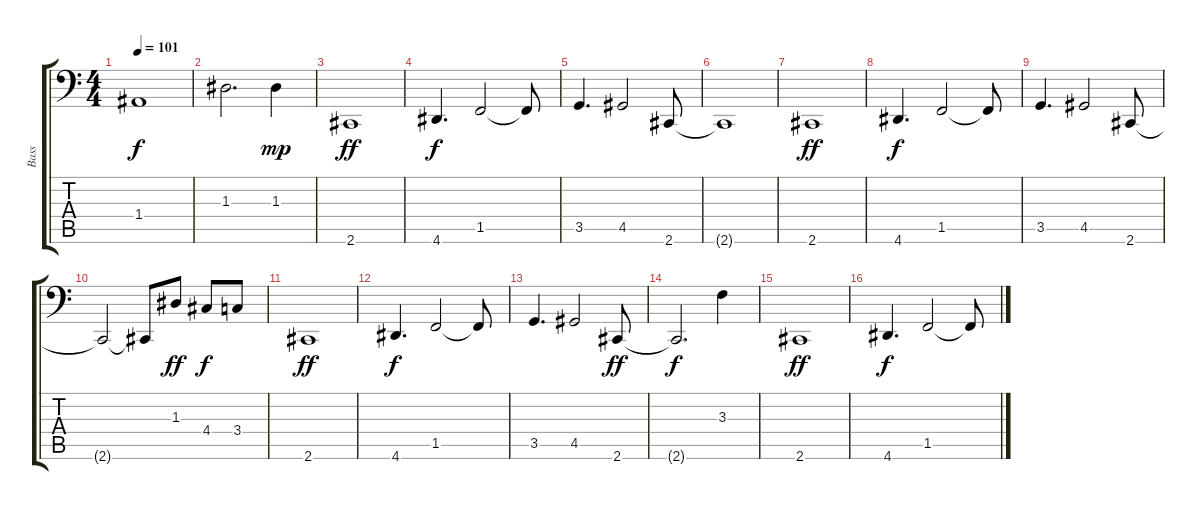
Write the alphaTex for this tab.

\track ("Bass" "Bass") {instrument fretlessbass}
\staff {score tabs}
\tuning (C3 G2 D2 A1 E1 B0) {hide}
\ts (4 4)
\tempo 101
\clef f4
\ks c
1.4.1{dy f} |
1.3.2{d} 1.3.4{dy mp} |
2.6.1{dy ff} |
4.6.4{d dy f} 1.5.2 1.5{t}.8 |
3.5.4{d} 4.5.2 2.6.8 |
2.6{t}.1 |
2.6.1{dy ff} |
4.6.4{d dy f} 1.5.2 1.5{t}.8 |
3.5.4{d} 4.5.2 2.6.8 |
2.6{t}.2 2.6{t}.8 1.3.8{dy ff} 4.4.8{dy f} 3.4.8 |
2.6.1{dy ff} |
4.6.4{d dy f} 1.5.2 1.5{t}.8 |
3.5.4{d} 4.5.2 2.6.8{dy ff} |
2.6{t}.2{d dy f} 3.3.4 |
2.6.1{dy ff} |
4.6.4{d dy f} 1.5.2 1.5{t}.8
